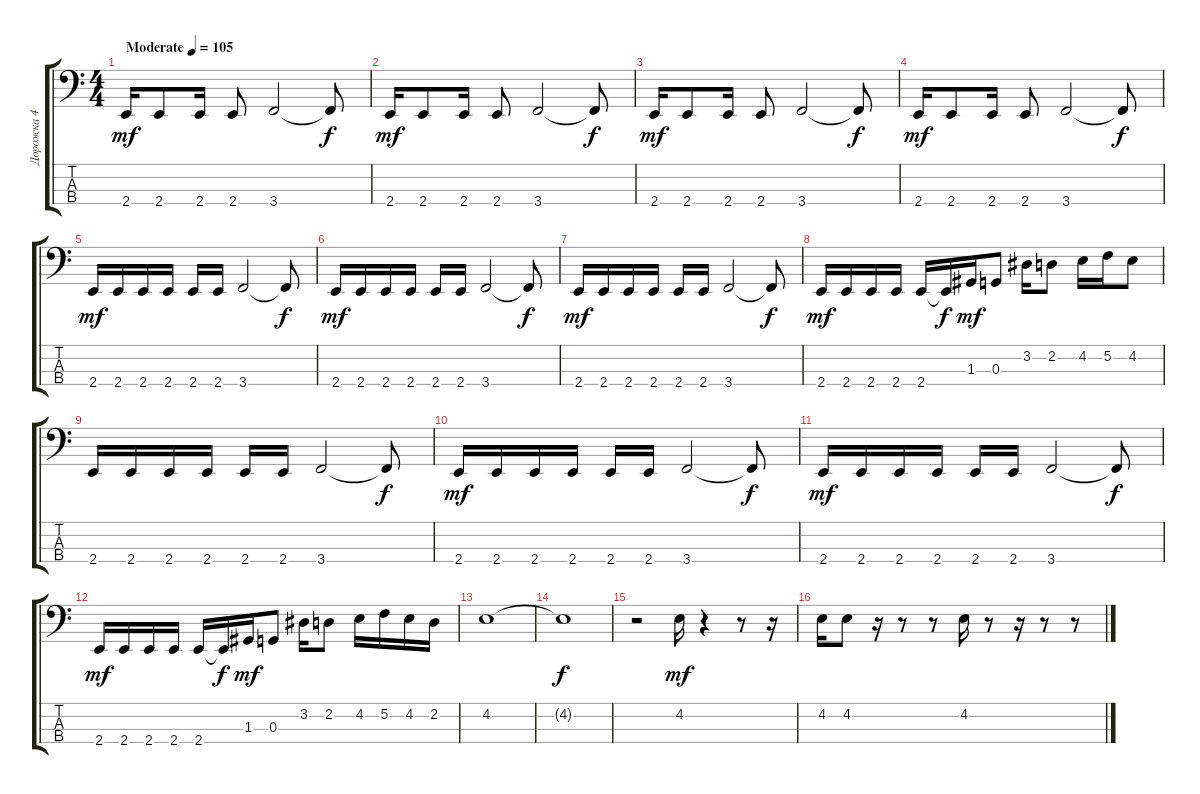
\track ("Дорожка 4" "Дорожка 4") {instrument electricbasspick}
\staff {score tabs}
\tuning (F2 C2 G1 D1) {hide}
\ts (4 4)
\tempo (105 "Moderate")
\clef f4
\ks c
2.4.16{dy mf instrument electricbasspick} 2.4.8 2.4.16 2.4.8 3.4.2 3.4{t}.8{dy f} |
2.4.16{dy mf} 2.4.8 2.4.16 2.4.8 3.4.2 3.4{t}.8{dy f} |
2.4.16{dy mf} 2.4.8 2.4.16 2.4.8 3.4.2 3.4{t}.8{dy f} |
2.4.16{dy mf} 2.4.8 2.4.16 2.4.8 3.4.2 3.4{t}.8{dy f} |
2.4.16{dy mf} 2.4.16 2.4.16 2.4.16 2.4.16 2.4.16 3.4.2 3.4{t}.8{dy f} |
2.4.16{dy mf} 2.4.16 2.4.16 2.4.16 2.4.16 2.4.16 3.4.2 3.4{t}.8{dy f} |
2.4.16{dy mf} 2.4.16 2.4.16 2.4.16 2.4.16 2.4.16 3.4.2 3.4{t}.8{dy f} |
2.4.16{dy mf} 2.4.16 2.4.16 2.4.16 2.4.16 2.4{t}.16{dy f} 1.3.16{dy mf} 0.3.8 3.2.16 2.2.8 4.2.16 5.2.16 4.2.8 |
2.4.16 2.4.16 2.4.16 2.4.16 2.4.16 2.4.16 3.4.2 3.4{t}.8{dy f} |
2.4.16{dy mf} 2.4.16 2.4.16 2.4.16 2.4.16 2.4.16 3.4.2 3.4{t}.8{dy f} |
2.4.16{dy mf} 2.4.16 2.4.16 2.4.16 2.4.16 2.4.16 3.4.2 3.4{t}.8{dy f} |
2.4.16{dy mf} 2.4.16 2.4.16 2.4.16 2.4.16 2.4{t}.16{dy f} 1.3.16{dy mf} 0.3.8 3.2.16 2.2.8 4.2.16 5.2.16 4.2.16 2.2.16 |
4.2.1 |
4.2{t}.1{dy f} |
r.2 4.2.16{dy mf} r.4 r.8 r.16 |
4.2.16 4.2.8 r.16 r.8 r.8 4.2.16 r.8 r.16 r.8 r.8
